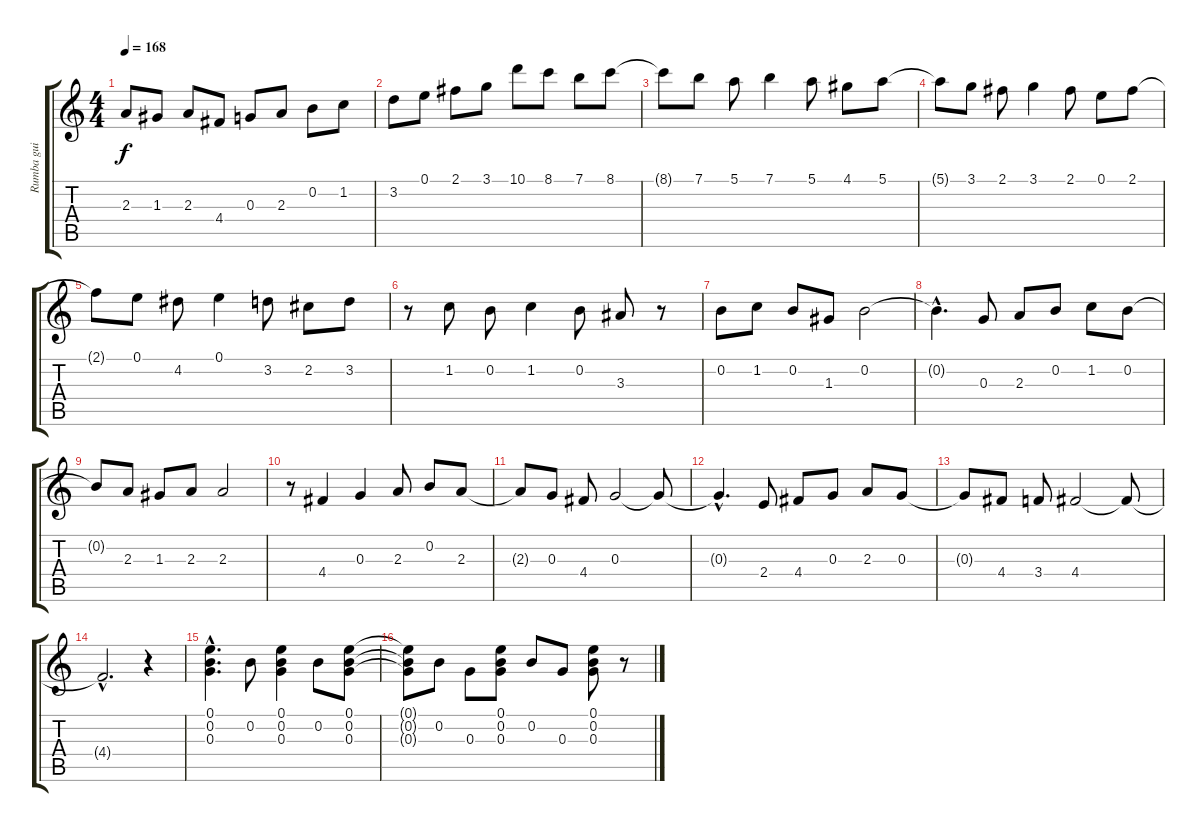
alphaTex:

\track (" Rumba guitara" " Rumba gui") {instrument acousticguitarnylon}
\staff {score tabs}
\tuning (E4 B3 G3 D3 A2 E2) {hide}
\ts (4 4)
\tempo 168
\clef g2
\ks c
2.3{t}.8{dy f} 1.3.8 2.3.8 4.4.8 0.3.8 2.3.8 0.2.8 1.2.8 |
3.2.8 0.1.8 2.1.8 3.1.8 10.1.8 8.1.8 7.1.8 8.1.8 |
8.1{t}.8 7.1.8 5.1.8 7.1.4 5.1.8 4.1.8 5.1.8 |
5.1{t}.8 3.1.8 2.1.8 3.1.4 2.1.8 0.1.8 2.1.8 |
2.1{t}.8 0.1.8 4.2.8 0.1.4 3.2.8 2.2.8 3.2.8 |
r.8 1.2.8 0.2.8 1.2.4 0.2.8 3.3.8 r.8 |
0.2.8 1.2.8 0.2.8 1.3.8 0.2.2 |
0.2{hac t}.4{d} 0.3.8 2.3.8 0.2.8 1.2.8 0.2.8 |
0.2{t}.8 2.3.8 1.3.8 2.3.8 2.3.2 |
r.8 4.4.4 0.3.4 2.3.8 0.2.8 2.3.8 |
2.3{t}.8 0.3.8 4.4.8 0.3.2 0.3{t}.8 |
0.3{hac t}.4{d} 2.4.8 4.4.8 0.3.8 2.3.8 0.3.8 |
0.3{t}.8 4.4.8 3.4.8 4.4.2 4.4{t}.8 |
4.4{hac t}.2{d} r.4 |
(0.1{hac} 0.2{hac} 0.3{hac}).4{d} 0.2.8 (0.1 0.2 0.3).4 0.2.8 (0.1 0.2 0.3).8 |
(0.1{t} 0.2{t} 0.3{t}).8 0.2.8 0.3.8 (0.1 0.2 0.3).8 0.2.8 0.3.8 (0.1 0.2 0.3).8 r.8
